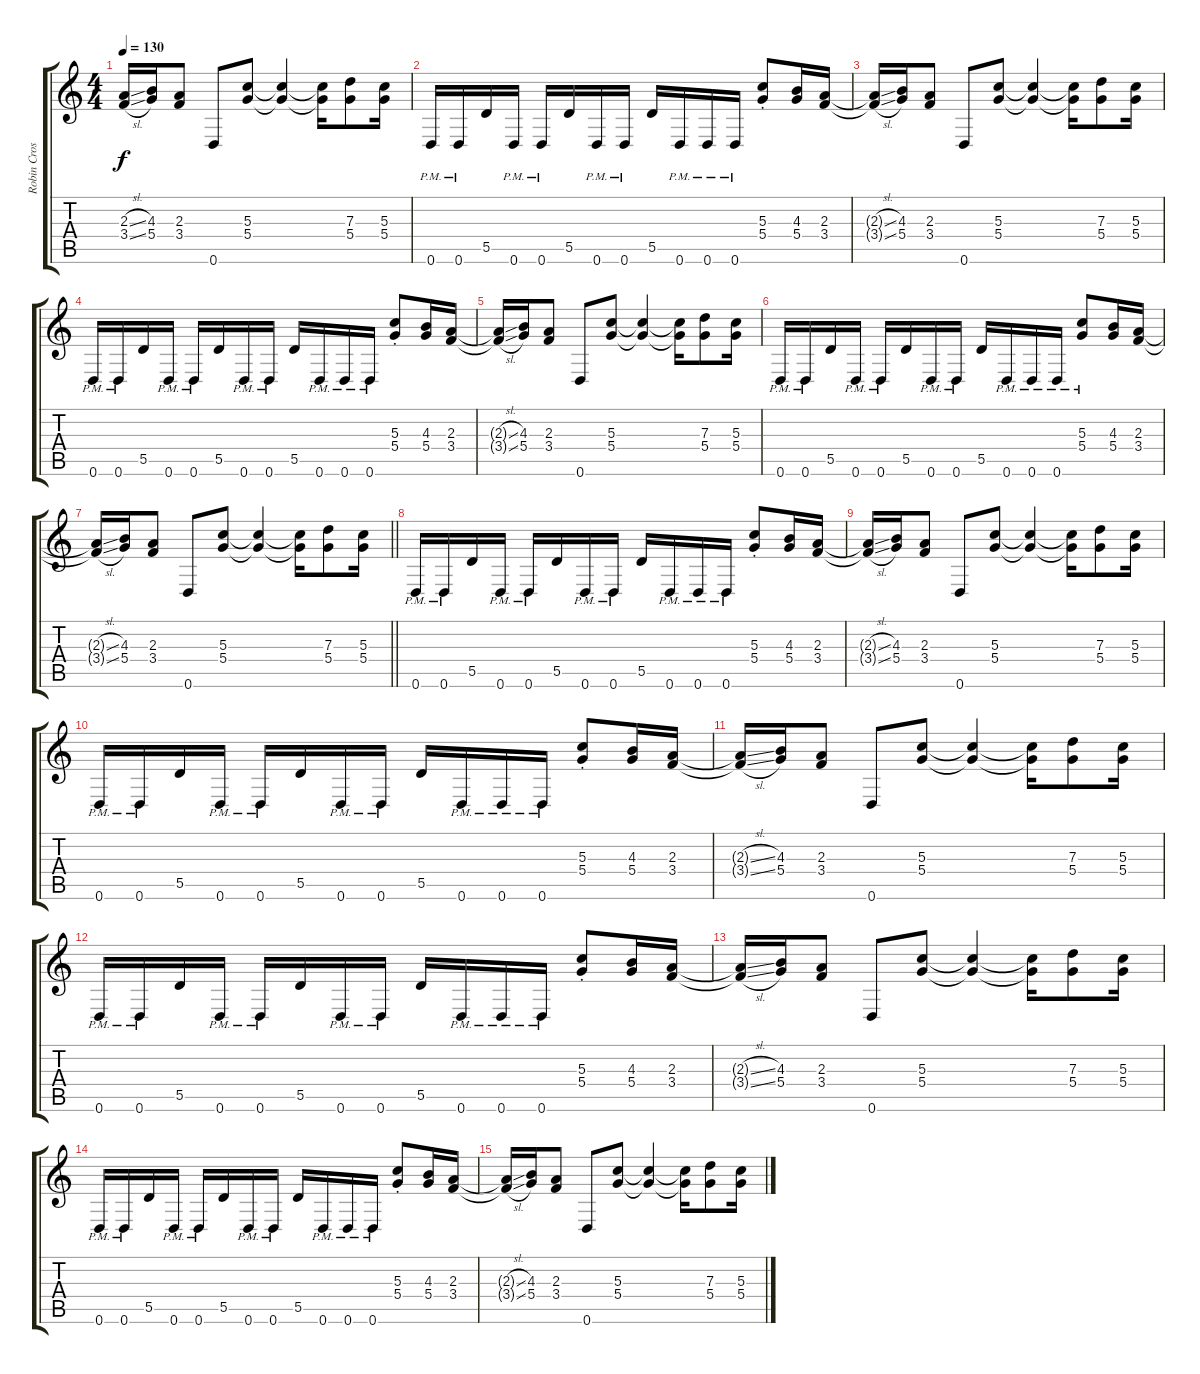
\track ("Robin Crosby - Rhytm Guitar" "Robin Cros") {instrument overdrivenguitar}
\staff {score tabs}
\tuning (E4 B3 G3 D3 A2 D2) {hide}
\ts (4 4)
\tempo 130
\clef g2
\ks c
(2.3{sl t} 3.4{sl t}).16{dy f} (4.3 5.4).16 (2.3 3.4).8 0.6.8 (5.3 5.4).8 (5.3{t} 5.4{t}).4 (5.3{t} 5.4{t}).16 (7.3 5.4).8 (5.3 5.4).16 |
0.6{pm}.16 0.6{pm}.16 5.5.16 0.6{pm}.16 0.6{pm}.16 5.5.16 0.6{pm}.16 0.6{pm}.16 5.5.16 0.6{pm}.16 0.6{pm}.16 0.6{pm}.16 (5.3{st} 5.4{st}).8 (4.3 5.4).16 (2.3 3.4).16 |
(2.3{sl t} 3.4{sl t}).16 (4.3 5.4).16 (2.3 3.4).8 0.6.8 (5.3 5.4).8 (5.3{t} 5.4{t}).4 (5.3{t} 5.4{t}).16 (7.3 5.4).8 (5.3 5.4).16 |
0.6{pm}.16 0.6{pm}.16 5.5.16 0.6{pm}.16 0.6{pm}.16 5.5.16 0.6{pm}.16 0.6{pm}.16 5.5.16 0.6{pm}.16 0.6{pm}.16 0.6{pm}.16 (5.3{st} 5.4{st}).8 (4.3 5.4).16 (2.3 3.4).16 |
(2.3{sl t} 3.4{sl t}).16 (4.3 5.4).16 (2.3 3.4).8 0.6.8 (5.3 5.4).8 (5.3{t} 5.4{t}).4 (5.3{t} 5.4{t}).16 (7.3 5.4).8 (5.3 5.4).16 |
0.6{pm}.16 0.6{pm}.16 5.5.16 0.6{pm}.16 0.6{pm}.16 5.5.16 0.6{pm}.16 0.6{pm}.16 5.5.16 0.6{pm}.16 0.6{pm}.16 0.6{pm}.16 (5.3{pm} 5.4{pm}).8 (4.3 5.4).16 (2.3 3.4).16 |
\barLineRight lightlight
(2.3{sl t} 3.4{sl t}).16 (4.3 5.4).16 (2.3 3.4).8 0.6.8 (5.3 5.4).8 (5.3{t} 5.4{t}).4 (5.3{t} 5.4{t}).16 (7.3 5.4).8 (5.3 5.4).16 |
0.6{pm}.16 0.6{pm}.16 5.5.16 0.6{pm}.16 0.6{pm}.16 5.5.16 0.6{pm}.16 0.6{pm}.16 5.5.16 0.6{pm}.16 0.6{pm}.16 0.6{pm}.16 (5.3{st} 5.4{st}).8 (4.3 5.4).16 (2.3 3.4).16 |
(2.3{sl t} 3.4{sl t}).16 (4.3 5.4).16 (2.3 3.4).8 0.6.8 (5.3 5.4).8 (5.3{t} 5.4{t}).4 (5.3{t} 5.4{t}).16 (7.3 5.4).8 (5.3 5.4).16 |
0.6{pm}.16 0.6{pm}.16 5.5.16 0.6{pm}.16 0.6{pm}.16 5.5.16 0.6{pm}.16 0.6{pm}.16 5.5.16 0.6{pm}.16 0.6{pm}.16 0.6{pm}.16 (5.3{st} 5.4{st}).8 (4.3 5.4).16 (2.3 3.4).16 |
(2.3{sl t} 3.4{sl t}).16 (4.3 5.4).16 (2.3 3.4).8 0.6.8 (5.3 5.4).8 (5.3{t} 5.4{t}).4 (5.3{t} 5.4{t}).16 (7.3 5.4).8 (5.3 5.4).16 |
0.6{pm}.16 0.6{pm}.16 5.5.16 0.6{pm}.16 0.6{pm}.16 5.5.16 0.6{pm}.16 0.6{pm}.16 5.5.16 0.6{pm}.16 0.6{pm}.16 0.6{pm}.16 (5.3{st} 5.4{st}).8 (4.3 5.4).16 (2.3 3.4).16 |
(2.3{sl t} 3.4{sl t}).16 (4.3 5.4).16 (2.3 3.4).8 0.6.8 (5.3 5.4).8 (5.3{t} 5.4{t}).4 (5.3{t} 5.4{t}).16 (7.3 5.4).8 (5.3 5.4).16 |
0.6{pm}.16 0.6{pm}.16 5.5.16 0.6{pm}.16 0.6{pm}.16 5.5.16 0.6{pm}.16 0.6{pm}.16 5.5.16 0.6{pm}.16 0.6{pm}.16 0.6{pm}.16 (5.3{st} 5.4{st}).8 (4.3 5.4).16 (2.3 3.4).16 |
(2.3{sl t} 3.4{sl t}).16 (4.3 5.4).16 (2.3 3.4).8 0.6.8 (5.3 5.4).8 (5.3{t} 5.4{t}).4 (5.3{t} 5.4{t}).16 (7.3 5.4).8 (5.3 5.4).16
